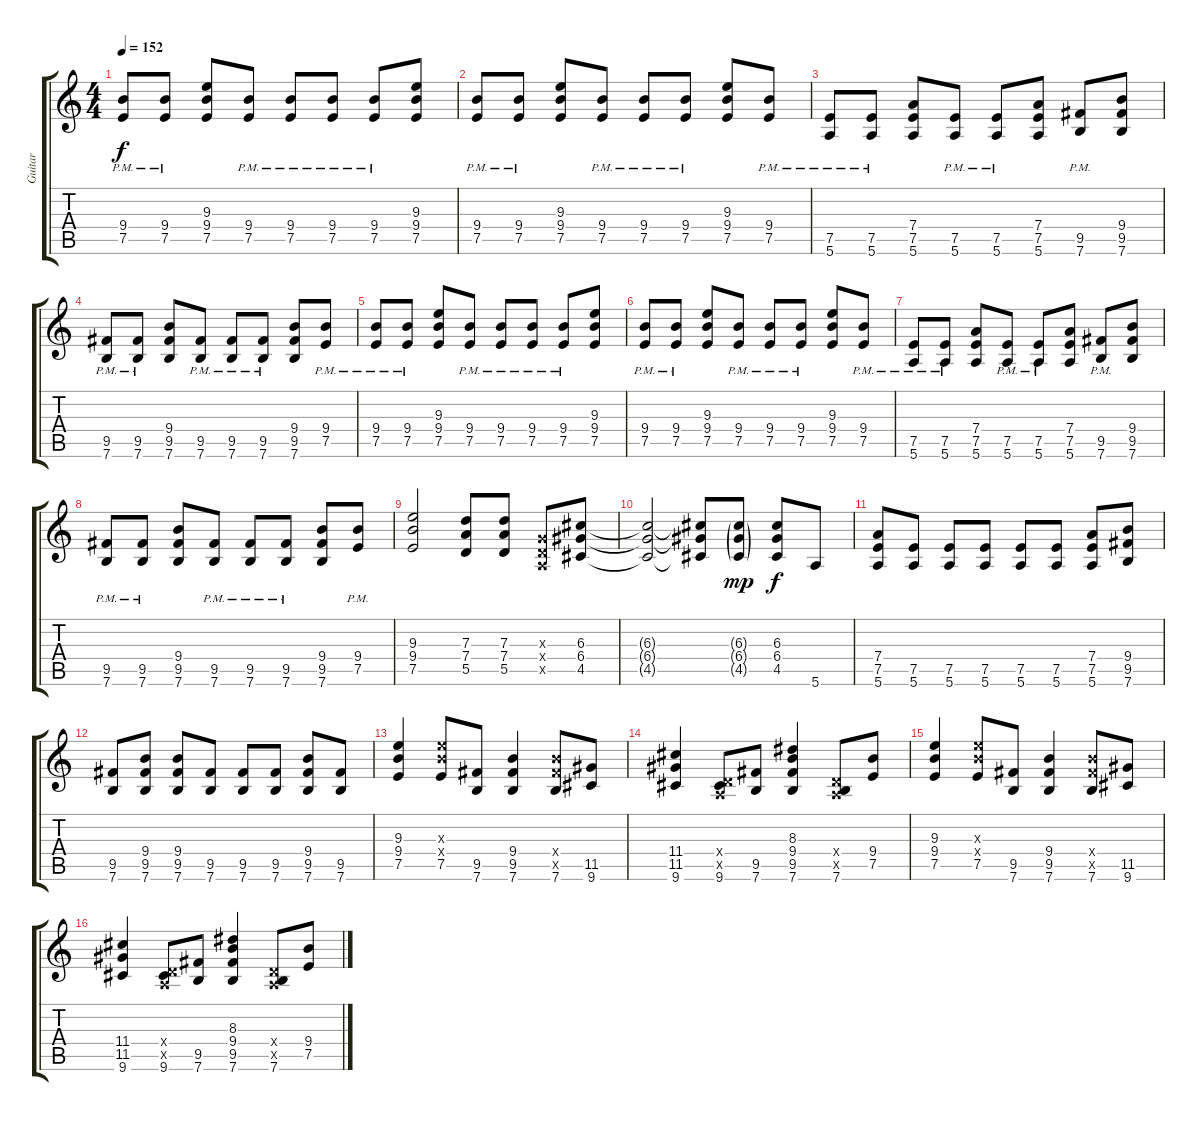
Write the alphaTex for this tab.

\track ("Guitar" "Guitar") {instrument overdrivenguitar}
\staff {score tabs}
\tuning (E4 B3 G3 D3 A2 E2) {hide}
\ts (4 4)
\tempo 152
\clef g2
\ks c
(9.4{pm} 7.5{pm}).8{dy f} (9.4{pm} 7.5{pm}).8 (9.3 9.4 7.5).8 (9.4{pm} 7.5{pm}).8 (9.4{pm} 7.5{pm}).8 (9.4{pm} 7.5{pm}).8 (9.4{pm} 7.5{pm}).8 (9.3 9.4 7.5).8 |
(9.4{pm} 7.5{pm}).8 (9.4{pm} 7.5{pm}).8 (9.3 9.4 7.5).8 (9.4{pm} 7.5{pm}).8 (9.4{pm} 7.5{pm}).8 (9.4{pm} 7.5{pm}).8 (9.3 9.4 7.5).8 (9.4{pm} 7.5{pm}).8 |
(7.5{pm} 5.6{pm}).8 (7.5{pm} 5.6{pm}).8 (7.4 7.5 5.6).8 (7.5{pm} 5.6{pm}).8 (7.5{pm} 5.6{pm}).8 (7.4 7.5 5.6).8 (9.5{pm} 7.6{pm}).8 (9.4 9.5 7.6).8 |
(9.5{pm} 7.6{pm}).8 (9.5{pm} 7.6{pm}).8 (9.4 9.5 7.6).8 (9.5{pm} 7.6{pm}).8 (9.5{pm} 7.6{pm}).8 (9.5{pm} 7.6{pm}).8 (9.4 9.5 7.6).8 (9.4{pm} 7.5{pm}).8 |
(9.4{pm} 7.5{pm}).8 (9.4{pm} 7.5{pm}).8 (9.3 9.4 7.5).8 (9.4{pm} 7.5{pm}).8 (9.4{pm} 7.5{pm}).8 (9.4{pm} 7.5{pm}).8 (9.4{pm} 7.5{pm}).8 (9.3 9.4 7.5).8 |
(9.4{pm} 7.5{pm}).8 (9.4{pm} 7.5{pm}).8 (9.3 9.4 7.5).8 (9.4{pm} 7.5{pm}).8 (9.4{pm} 7.5{pm}).8 (9.4{pm} 7.5{pm}).8 (9.3 9.4 7.5).8 (9.4{pm} 7.5{pm}).8 |
(7.5{pm} 5.6{pm}).8 (7.5{pm} 5.6{pm}).8 (7.4 7.5 5.6).8 (7.5{pm} 5.6{pm}).8 (7.5{pm} 5.6{pm}).8 (7.4 7.5 5.6).8 (9.5{pm} 7.6{pm}).8 (9.4 9.5 7.6).8 |
(9.5{pm} 7.6{pm}).8 (9.5{pm} 7.6{pm}).8 (9.4 9.5 7.6).8 (9.5{pm} 7.6{pm}).8 (9.5{pm} 7.6{pm}).8 (9.5{pm} 7.6{pm}).8 (9.4 9.5 7.6).8 (9.4{pm} 7.5{pm}).8 |
(9.3 9.4 7.5).2 (7.3 7.4 5.5).8 (7.3 7.4 5.5).8 (0.3{x} 0.4{x} 0.5{x}).8 (6.3 6.4 4.5).8 |
(6.3{t} 6.4{t} 4.5{t}).2 (6.3{t} 6.4{t} 4.5{t}).8 (6.3{g} 6.4{g} 4.5{g}).8{dy mp} (6.3 6.4 4.5).8{dy f} 5.6.8 |
(7.4 7.5 5.6).8 (7.5 5.6).8 (7.5 5.6).8 (7.5 5.6).8 (7.5 5.6).8 (7.5 5.6).8 (7.4 7.5 5.6).8 (9.4 9.5 7.6).8 |
(9.5 7.6).8 (9.4 9.5 7.6).8 (9.4 9.5 7.6).8 (9.5 7.6).8 (9.5 7.6).8 (9.5 7.6).8 (9.4 9.5 7.6).8 (9.5 7.6).8 |
(9.3 9.4 7.5).4 (9.3{x} 9.4{x} 7.5).8 (9.5 7.6).8 (9.4 9.5 7.6).4 (9.4{x} 9.5{x} 7.6).8 (11.5 9.6).8 |
(11.4 11.5 9.6).4 (0.4{x} 0.5{x} 9.6).8 (9.5 7.6).8 (8.3 9.4 9.5 7.6).4 (0.4{x} 0.5{x} 7.6).8 (9.4 7.5).8 |
(9.3 9.4 7.5).4 (9.3{x} 9.4{x} 7.5).8 (9.5 7.6).8 (9.4 9.5 7.6).4 (9.4{x} 9.5{x} 7.6).8 (11.5 9.6).8 |
(11.4 11.5 9.6).4 (0.4{x} 0.5{x} 9.6).8 (9.5 7.6).8 (8.3 9.4 9.5 7.6).4 (0.4{x} 0.5{x} 7.6).8 (9.4 7.5).8
